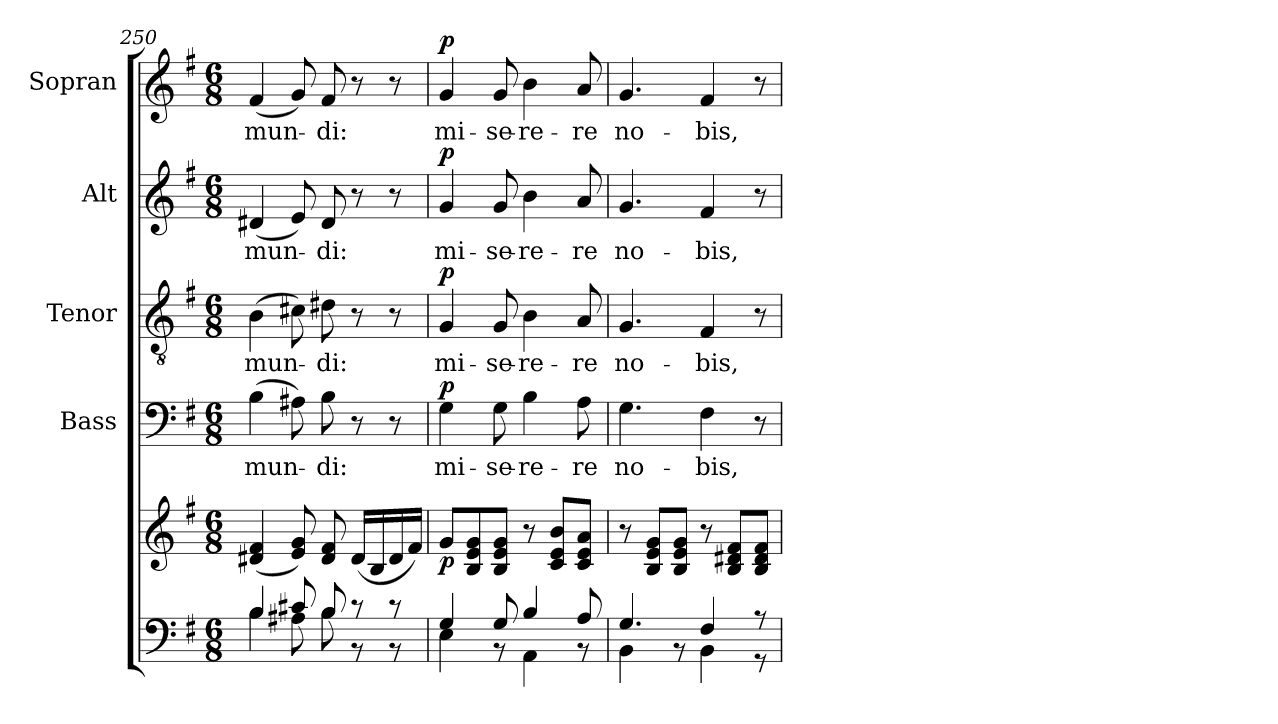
**kern	**kern	**dynam	**kern	**text	**dynam	**kern	**text	**dynam	**kern	**text	**dynam	**kern	**text	**dynam
*part5	*part5	*part5	*part4	*part4	*part4	*part3	*part3	*part3	*part2	*part2	*part2	*part1	*part1	*part1
*staff6	*staff5	*staff5/6	*staff4	*staff4	*staff4	*staff3	*staff3	*staff3	*staff2	*staff2	*staff2	*staff1	*staff1	*staff1
*	*	*	*I"Bass	*	*	*I"Tenor	*	*	*I"Alt	*	*	*I"Sopran	*	*
*	*	*	*I'B.	*	*	*I'T.	*	*	*I'A.	*	*	*I'S.	*	*
*clefF4	*clefG2	*	*clefF4	*	*	*clefGv2	*	*	*clefG2	*	*	*clefG2	*	*
*k[f#]	*k[f#]	*	*k[f#]	*	*	*k[f#]	*	*	*k[f#]	*	*	*k[f#]	*	*
*G:	*G:	*	*G:	*	*	*G:	*	*	*G:	*	*	*G:	*	*
*M6/8	*M6/8	*	*M6/8	*	*	*M6/8	*	*	*M6/8	*	*	*M6/8	*	*
=250	=250	=250	=250	=250	=250	=250	=250	=250	=250	=250	=250	=250	=250	=250
*^	*	*	*	*	*	*	*	*	*	*	*	*	*	*
!	!	!	!	!	!LO:LY:b	!	!	!LO:LY:b	!	!	!LO:LY:b	!	!	!LO:LY:b	!
4B/	4B\	(<4d#X/ 4f#/	.	(>4B\	mun-	.	(>4B\	mun-	.	(<4d#X/	mun-	.	(<4f#/	mun-	.
8c#X/	8A#X\	8e/ 8g/)	.	8A#X\)	.	.	8c#X\)	.	.	8e/)	.	.	8g/)	.	.
!	!	!	!	!	!LO:LY:b	!	!	!LO:LY:b	!	!	!LO:LY:b	!	!	!LO:LY:b	!
8B/	8B\	8d#/ 8f#/	.	8B\	-di:	.	8d#X\	-di:	.	8d#/	-di:	.	8f#/	-di:	.
8r	8r	(<16d#/LL	.	8r	.	.	8r	.	.	8r	.	.	8r	.	.
.	.	16B/	.	.	.	.	.	.	.	.	.	.	.	.	.
8r	8r	16d#/	.	8r	.	.	8r	.	.	8r	.	.	8r	.	.
.	.	16f#/JJ)	.	.	.	.	.	.	.	.	.	.	.	.	.
=251	=251	=251	=251	=251	=251	=251	=251	=251	=251	=251	=251	=251	=251	=251	=251
!	!	!	!LO:DY:b	!	!LO:LY:b	!LO:DY:a	!	!LO:LY:b	!LO:DY:a	!	!LO:LY:b	!LO:DY:a	!	!LO:LY:b	!LO:DY:a
4G/	4E\	8g/L	p	4G\	mi-	p	4G/	mi-	p	4g/	mi-	p	4g/	mi-	p
.	.	8B/ 8e/ 8g/	.	.	.	.	.	.	.	.	.	.	.	.	.
!	!	!	!	!	!LO:LY:b	!	!	!LO:LY:b	!	!	!LO:LY:b	!	!	!LO:LY:b	!
8G/	8rAA	8B/ 8e/ 8g/J	.	8G\	-se-	.	8G/	-se-	.	8g/	-se-	.	8g/	-se-	.
!	!	!	!	!	!LO:LY:b	!	!	!LO:LY:b	!	!	!LO:LY:b	!	!	!LO:LY:b	!
4B/	4AA\	8r	.	4B\	-re-	.	4B\	-re-	.	4b\	-re-	.	4b\	-re-	.
.	.	8c/ 8e/ 8b/L	.	.	.	.	.	.	.	.	.	.	.	.	.
!	!	!	!	!	!LO:LY:b	!	!	!LO:LY:b	!	!	!LO:LY:b	!	!	!LO:LY:b	!
8A/	8rAA	8c/ 8e/ 8a/J	.	8A\	-re	.	8A/	-re	.	8a/	-re	.	8a/	-re	.
!!LO:PB:g=z
=252	=252	=252	=252	=252	=252	=252	=252	=252	=252	=252	=252	=252	=252	=252	=252
!	!	!	!	!	!LO:LY:b	!	!	!LO:LY:b	!	!	!LO:LY:b	!	!	!LO:LY:b	!
4.G/	4BB\	8r	.	4.G\	no-	.	4.G/	no-	.	4.g/	no-	.	4.g/	no-	.
.	.	8B/ 8e/ 8g/L	.	.	.	.	.	.	.	.	.	.	.	.	.
.	8rAA	8B/ 8e/ 8g/J	.	.	.	.	.	.	.	.	.	.	.	.	.
!	!	!	!	!	!LO:LY:b	!	!	!LO:LY:b	!	!	!LO:LY:b	!	!	!LO:LY:b	!
4F#/	4BB\	8r	.	4F#\	-bis,	.	4F#/	-bis,	.	4f#/	-bis,	.	4f#/	-bis,	.
.	.	8B/ 8d#X/ 8f#/L	.	.	.	.	.	.	.	.	.	.	.	.	.
8r	8r	8B/ 8d#/ 8f#/J	.	8r	.	.	8r	.	.	8r	.	.	8r	.	.
*v	*v	*	*	*	*	*	*	*	*	*	*	*	*	*	*
=	=	=	=	=	=	=	=	=	=	=	=	=	=	=
*-	*-	*-	*-	*-	*-	*-	*-	*-	*-	*-	*-	*-	*-	*-
